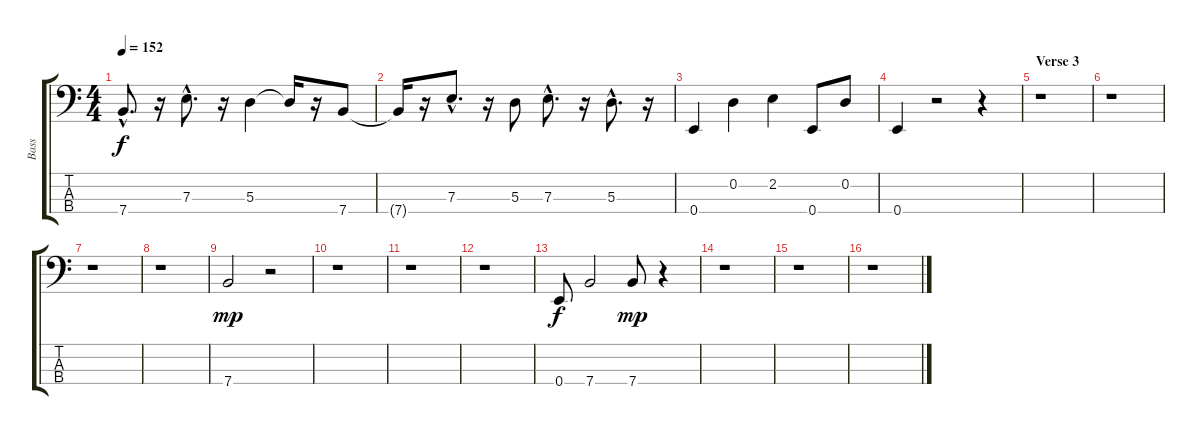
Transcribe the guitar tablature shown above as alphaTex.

\track ("Bass" "Bass") {instrument electricbassfinger}
\staff {score tabs}
\tuning (G2 D2 A1 E1) {hide}
\ts (4 4)
\tempo 152
\clef f4
\ks c
7.4{hac}.8{d dy f} r.16 7.3{hac}.8{d} r.16 5.3.4 5.3{t}.16 r.16 7.4.8 |
7.4{t}.16 r.16 7.3{hac}.8{d} r.16 5.3.8 7.3{hac}.8{d} r.16 5.3{hac}.8{d} r.16 |
0.4.4 0.2.4 2.2.4 0.4.8 0.2.8 |
0.4.4 r.2 r.4 |
\section ("" "Verse 3")
r.1 |
r.1 |
r.1 |
r.1 |
7.4.2{dy mp} r.2 |
r.1 |
r.1 |
r.1 |
0.4.8{dy f} 7.4.2 7.4.8{dy mp} r.4 |
r.1 |
r.1 |
r.1
